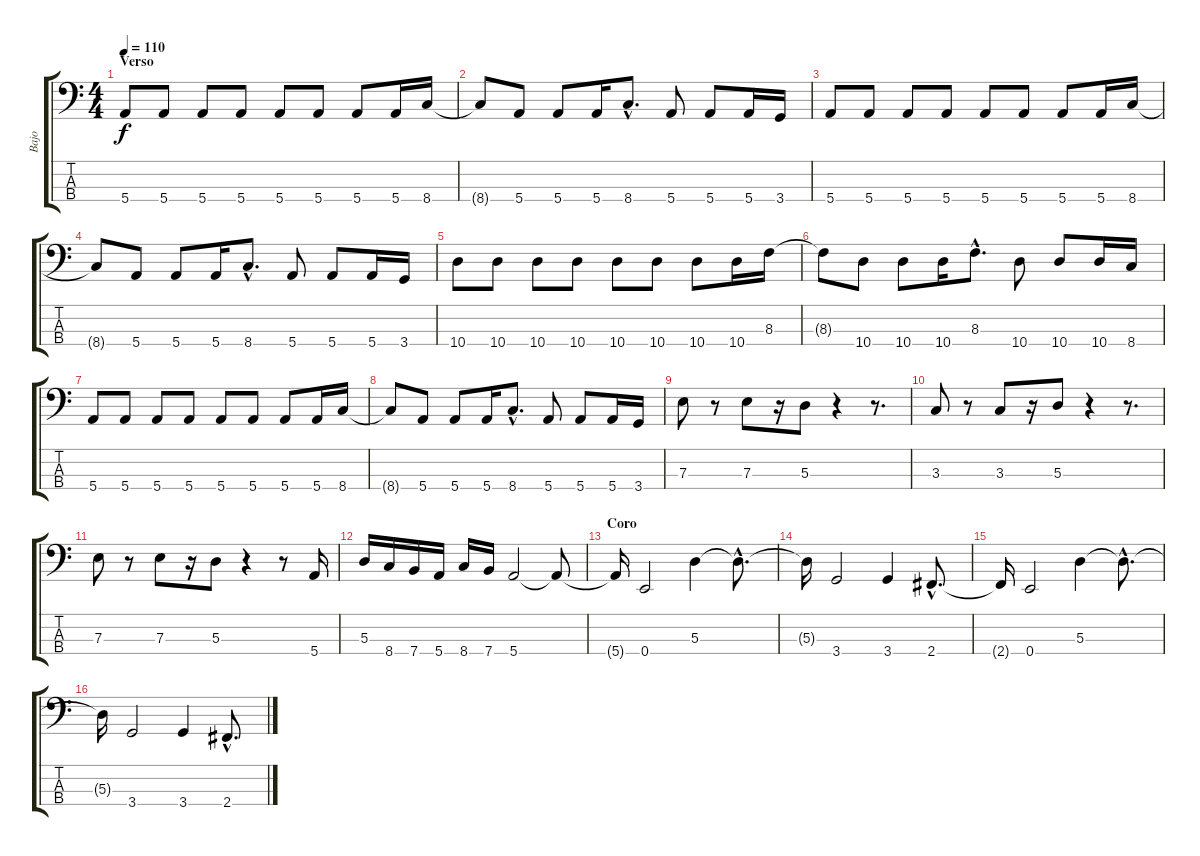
\track ("Bajo" "Bajo") {instrument electricbasspick}
\staff {score tabs}
\tuning (G2 D2 A1 E1) {hide}
\ts (4 4)
\section ("" "Verso")
\tempo 110
\clef f4
\ks c
5.4.8{dy f instrument electricbasspick} 5.4.8 5.4.8 5.4.8 5.4.8 5.4.8 5.4.8 5.4.16 8.4.16 |
8.4{t}.8 5.4.8 5.4.8 5.4.16 8.4{hac}.8{d} 5.4.8 5.4.8 5.4.16 3.4.16 |
5.4.8 5.4.8 5.4.8 5.4.8 5.4.8 5.4.8 5.4.8 5.4.16 8.4.16 |
8.4{t}.8 5.4.8 5.4.8 5.4.16 8.4{hac}.8{d} 5.4.8 5.4.8 5.4.16 3.4.16 |
10.4.8 10.4.8 10.4.8 10.4.8 10.4.8 10.4.8 10.4.8 10.4.16 8.3.16 |
8.3{t}.8 10.4.8 10.4.8 10.4.16 8.3{hac}.8{d} 10.4.8 10.4.8 10.4.16 8.4.16 |
5.4.8 5.4.8 5.4.8 5.4.8 5.4.8 5.4.8 5.4.8 5.4.16 8.4.16 |
8.4{t}.8 5.4.8 5.4.8 5.4.16 8.4{hac}.8{d} 5.4.8 5.4.8 5.4.16 3.4.16 |
7.3.8 r.8 7.3.8 r.16 5.3.8 r.4 r.8{d} |
3.3.8 r.8 3.3.8 r.16 5.3.8 r.4 r.8{d} |
7.3.8 r.8 7.3.8 r.16 5.3.8 r.4 r.8 5.4.16 |
5.3.16 8.4.16 7.4.16 5.4.16 8.4.16 7.4.16 5.4.2 5.4{t}.8 |
\section ("" "Coro")
5.4{t}.16 0.4.2 5.3.4 5.3{hac t}.8{d} |
5.3{t}.16 3.4.2 3.4.4 2.4{hac}.8{d} |
2.4{t}.16 0.4.2 5.3.4 5.3{hac t}.8{d} |
5.3{t}.16 3.4.2 3.4.4 2.4{hac}.8{d}
